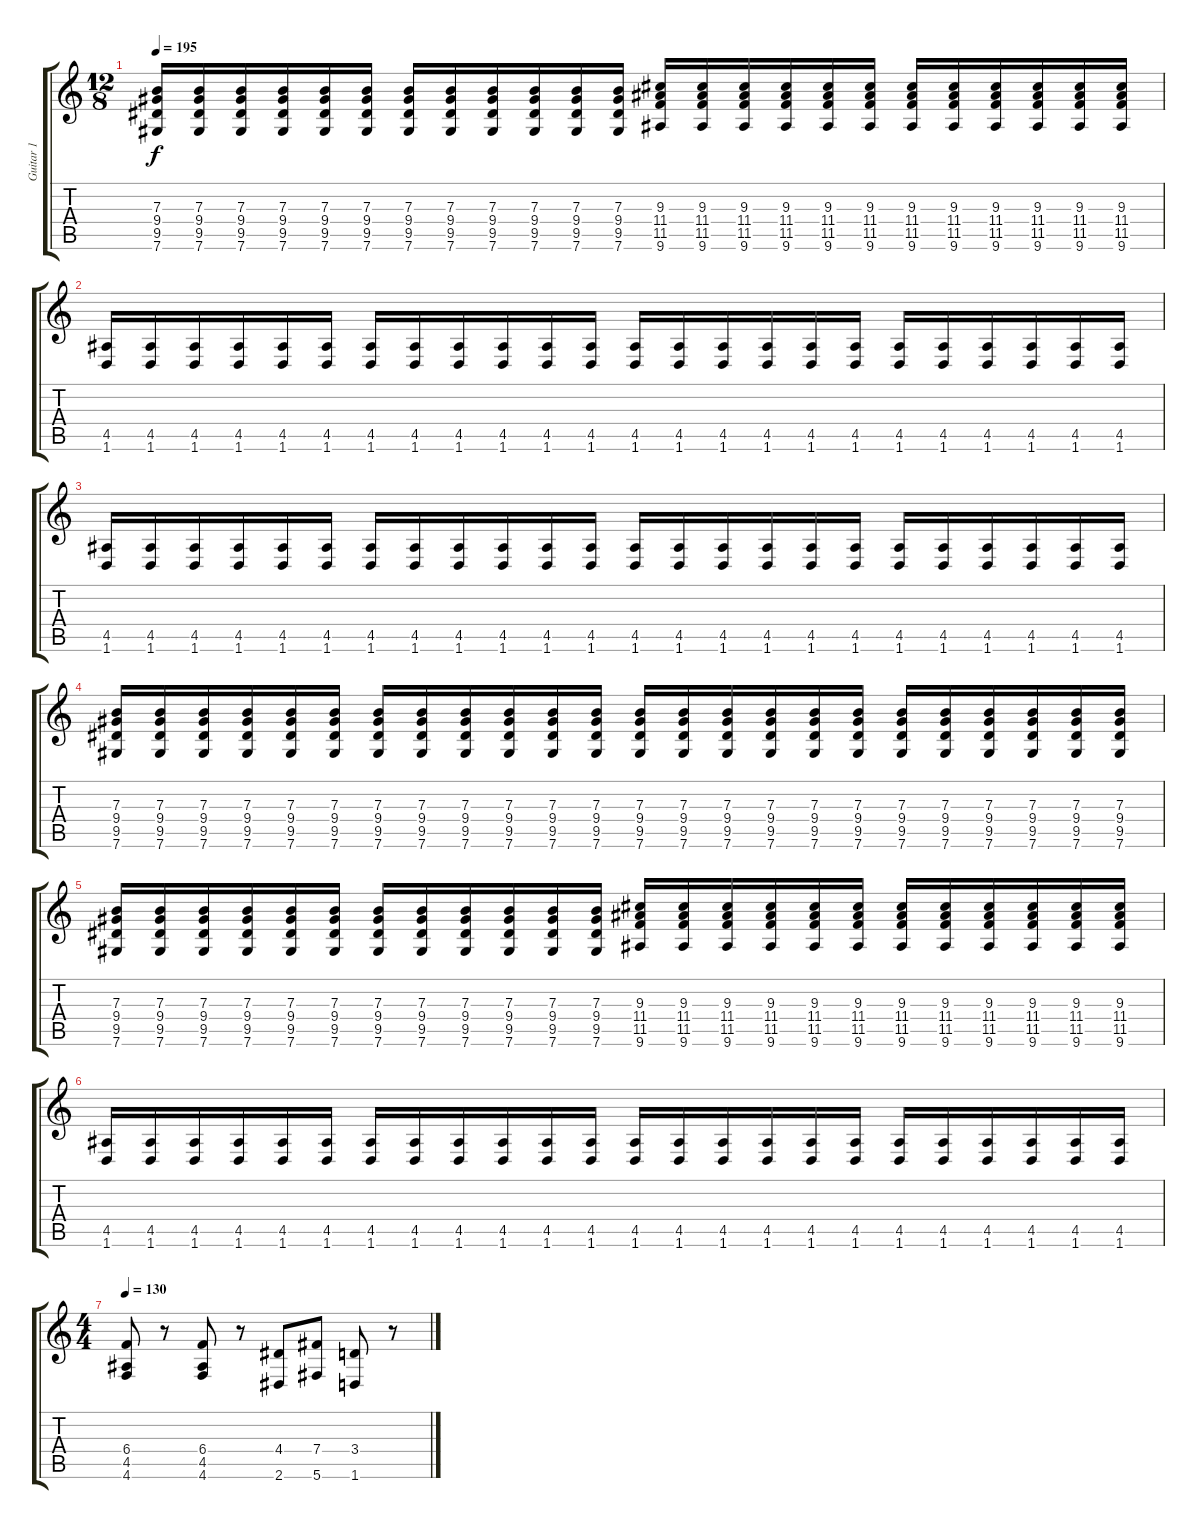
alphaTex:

\track ("Guitar 1" "Guitar 1") {instrument distortionguitar}
\staff {score tabs}
\tuning (Db4 Ab3 E3 B2 Gb2 Db2) {hide}
\ts (12 8)
\tempo 195
\clef g2
\ks c
(7.3 9.4 9.5 7.6).16{dy f} (7.3 9.4 9.5 7.6).16 (7.3 9.4 9.5 7.6).16 (7.3 9.4 9.5 7.6).16 (7.3 9.4 9.5 7.6).16 (7.3 9.4 9.5 7.6).16 (7.3 9.4 9.5 7.6).16 (7.3 9.4 9.5 7.6).16 (7.3 9.4 9.5 7.6).16 (7.3 9.4 9.5 7.6).16 (7.3 9.4 9.5 7.6).16 (7.3 9.4 9.5 7.6).16 (9.3 11.4 11.5 9.6).16 (9.3 11.4 11.5 9.6).16 (9.3 11.4 11.5 9.6).16 (9.3 11.4 11.5 9.6).16 (9.3 11.4 11.5 9.6).16 (9.3 11.4 11.5 9.6).16 (9.3 11.4 11.5 9.6).16 (9.3 11.4 11.5 9.6).16 (9.3 11.4 11.5 9.6).16 (9.3 11.4 11.5 9.6).16 (9.3 11.4 11.5 9.6).16 (9.3 11.4 11.5 9.6).16 |
(4.5 1.6).16 (4.5 1.6).16 (4.5 1.6).16 (4.5 1.6).16 (4.5 1.6).16 (4.5 1.6).16 (4.5 1.6).16 (4.5 1.6).16 (4.5 1.6).16 (4.5 1.6).16 (4.5 1.6).16 (4.5 1.6).16 (4.5 1.6).16 (4.5 1.6).16 (4.5 1.6).16 (4.5 1.6).16 (4.5 1.6).16 (4.5 1.6).16 (4.5 1.6).16 (4.5 1.6).16 (4.5 1.6).16 (4.5 1.6).16 (4.5 1.6).16 (4.5 1.6).16 |
(4.5 1.6).16 (4.5 1.6).16 (4.5 1.6).16 (4.5 1.6).16 (4.5 1.6).16 (4.5 1.6).16 (4.5 1.6).16 (4.5 1.6).16 (4.5 1.6).16 (4.5 1.6).16 (4.5 1.6).16 (4.5 1.6).16 (4.5 1.6).16 (4.5 1.6).16 (4.5 1.6).16 (4.5 1.6).16 (4.5 1.6).16 (4.5 1.6).16 (4.5 1.6).16 (4.5 1.6).16 (4.5 1.6).16 (4.5 1.6).16 (4.5 1.6).16 (4.5 1.6).16 |
(7.3 9.4 9.5 7.6).16 (7.3 9.4 9.5 7.6).16 (7.3 9.4 9.5 7.6).16 (7.3 9.4 9.5 7.6).16 (7.3 9.4 9.5 7.6).16 (7.3 9.4 9.5 7.6).16 (7.3 9.4 9.5 7.6).16 (7.3 9.4 9.5 7.6).16 (7.3 9.4 9.5 7.6).16 (7.3 9.4 9.5 7.6).16 (7.3 9.4 9.5 7.6).16 (7.3 9.4 9.5 7.6).16 (7.3 9.4 9.5 7.6).16 (7.3 9.4 9.5 7.6).16 (7.3 9.4 9.5 7.6).16 (7.3 9.4 9.5 7.6).16 (7.3 9.4 9.5 7.6).16 (7.3 9.4 9.5 7.6).16 (7.3 9.4 9.5 7.6).16 (7.3 9.4 9.5 7.6).16 (7.3 9.4 9.5 7.6).16 (7.3 9.4 9.5 7.6).16 (7.3 9.4 9.5 7.6).16 (7.3 9.4 9.5 7.6).16 |
(7.3 9.4 9.5 7.6).16 (7.3 9.4 9.5 7.6).16 (7.3 9.4 9.5 7.6).16 (7.3 9.4 9.5 7.6).16 (7.3 9.4 9.5 7.6).16 (7.3 9.4 9.5 7.6).16 (7.3 9.4 9.5 7.6).16 (7.3 9.4 9.5 7.6).16 (7.3 9.4 9.5 7.6).16 (7.3 9.4 9.5 7.6).16 (7.3 9.4 9.5 7.6).16 (7.3 9.4 9.5 7.6).16 (9.3 11.4 11.5 9.6).16 (9.3 11.4 11.5 9.6).16 (9.3 11.4 11.5 9.6).16 (9.3 11.4 11.5 9.6).16 (9.3 11.4 11.5 9.6).16 (9.3 11.4 11.5 9.6).16 (9.3 11.4 11.5 9.6).16 (9.3 11.4 11.5 9.6).16 (9.3 11.4 11.5 9.6).16 (9.3 11.4 11.5 9.6).16 (9.3 11.4 11.5 9.6).16 (9.3 11.4 11.5 9.6).16 |
(4.5 1.6).16 (4.5 1.6).16 (4.5 1.6).16 (4.5 1.6).16 (4.5 1.6).16 (4.5 1.6).16 (4.5 1.6).16 (4.5 1.6).16 (4.5 1.6).16 (4.5 1.6).16 (4.5 1.6).16 (4.5 1.6).16 (4.5 1.6).16 (4.5 1.6).16 (4.5 1.6).16 (4.5 1.6).16 (4.5 1.6).16 (4.5 1.6).16 (4.5 1.6).16 (4.5 1.6).16 (4.5 1.6).16 (4.5 1.6).16 (4.5 1.6).16 (4.5 1.6).16 |
\ts (4 4)
\tempo 130
(6.4 4.5 4.6).8 r.8 (6.4 4.5 4.6).8 r.8 (4.4 2.6).8 (7.4 5.6).8 (3.4 1.6).8 r.8
